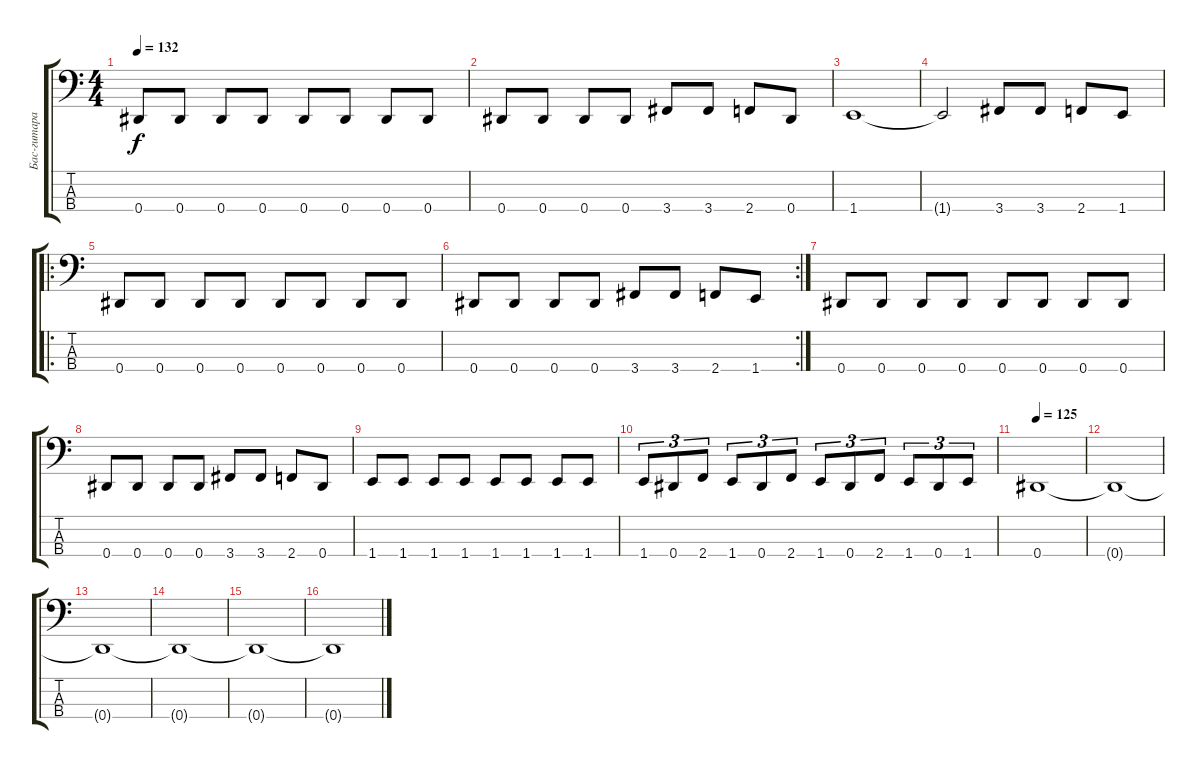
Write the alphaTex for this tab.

\track ("Бас-гитара Araya" "Бас-гитара") {instrument electricbasspick}
\staff {score tabs}
\tuning (Gb2 Db2 Ab1 Eb1) {hide}
\ts (4 4)
\tempo 132
\clef f4
\ks c
0.4.8{dy f} 0.4.8 0.4.8 0.4.8 0.4.8 0.4.8 0.4.8 0.4.8 |
0.4.8 0.4.8 0.4.8 0.4.8 3.4.8 3.4.8 2.4.8 0.4.8 |
1.4.1 |
1.4{t}.2 3.4.8 3.4.8 2.4.8 1.4.8 |
\ro
0.4.8 0.4.8 0.4.8 0.4.8 0.4.8 0.4.8 0.4.8 0.4.8 |
\rc 2
0.4.8 0.4.8 0.4.8 0.4.8 3.4.8 3.4.8 2.4.8 1.4.8 |
0.4.8 0.4.8 0.4.8 0.4.8 0.4.8 0.4.8 0.4.8 0.4.8 |
0.4.8 0.4.8 0.4.8 0.4.8 3.4.8 3.4.8 2.4.8 0.4.8 |
1.4.8 1.4.8 1.4.8 1.4.8 1.4.8 1.4.8 1.4.8 1.4.8 |
1.4.8{tu (3 2)} 0.4.8{tu (3 2)} 2.4.8{tu (3 2)} 1.4.8{tu (3 2)} 0.4.8{tu (3 2)} 2.4.8{tu (3 2)} 1.4.8{tu (3 2)} 0.4.8{tu (3 2)} 2.4.8{tu (3 2)} 1.4.8{tu (3 2)} 0.4.8{tu (3 2)} 1.4.8{tu (3 2)} |
\tempo 125
0.4.1 |
0.4{t}.1 |
0.4{t}.1 |
0.4{t}.1 |
0.4{t}.1 |
0.4{t}.1
